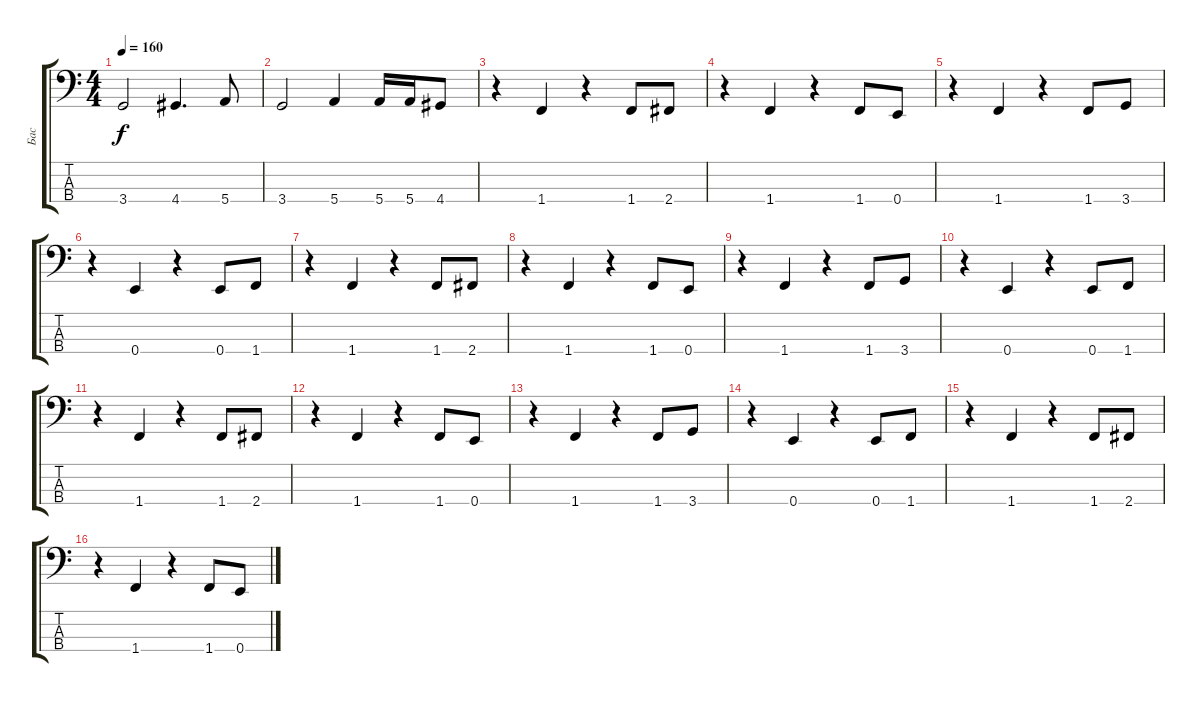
\track ("Бас" "Бас") {instrument electricbassfinger}
\staff {score tabs}
\tuning (G2 D2 A1 E1) {hide}
\ts (4 4)
\tempo 160
\clef f4
\ks c
3.4.2{dy f} 4.4.4{d} 5.4.8 |
3.4.2 5.4.4 5.4.16 5.4.16 4.4.8 |
r.4 1.4.4 r.4 1.4.8 2.4.8 |
r.4 1.4.4 r.4 1.4.8 0.4.8 |
r.4 1.4.4 r.4 1.4.8 3.4.8 |
r.4 0.4.4 r.4 0.4.8 1.4.8 |
r.4 1.4.4 r.4 1.4.8 2.4.8 |
r.4 1.4.4 r.4 1.4.8 0.4.8 |
r.4 1.4.4 r.4 1.4.8 3.4.8 |
r.4 0.4.4 r.4 0.4.8 1.4.8 |
r.4 1.4.4 r.4 1.4.8 2.4.8 |
r.4 1.4.4 r.4 1.4.8 0.4.8 |
r.4 1.4.4 r.4 1.4.8 3.4.8 |
r.4 0.4.4 r.4 0.4.8 1.4.8 |
r.4 1.4.4 r.4 1.4.8 2.4.8 |
r.4 1.4.4 r.4 1.4.8 0.4.8
